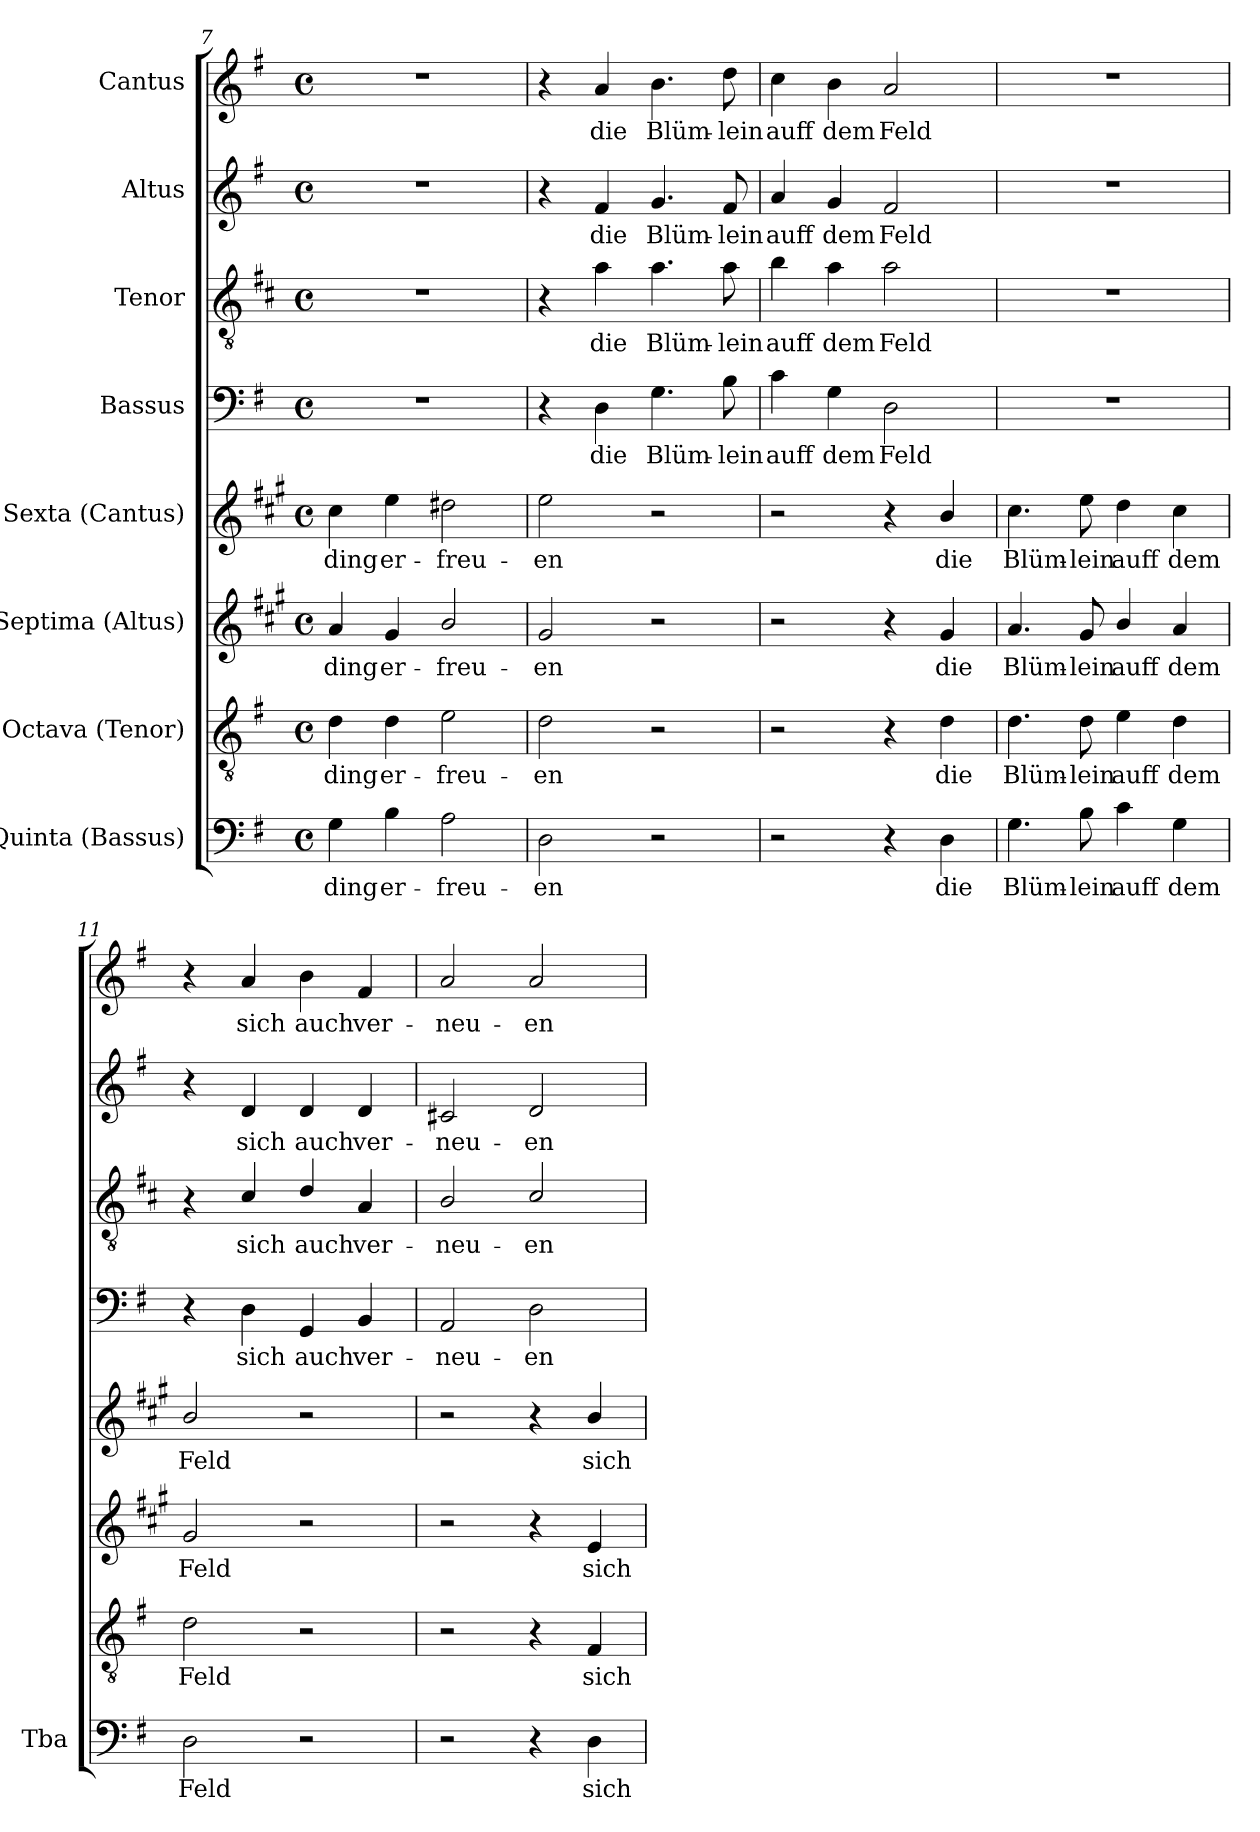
**kern	**text	**kern	**text	**kern	**text	**kern	**text	**kern	**text	**kern	**text	**kern	**text	**kern	**text
*part8	*part8	*part7	*part7	*part6	*part6	*part5	*part5	*part4	*part4	*part3	*part3	*part2	*part2	*part1	*part1
*staff8	*staff8	*staff7	*staff7	*staff6	*staff6	*staff5	*staff5	*staff4	*staff4	*staff3	*staff3	*staff2	*staff2	*staff1	*staff1
*I"Quinta (Bassus)	*	*I"Octava (Tenor)	*	*I"Septima (Altus)	*	*I"Sexta (Cantus)	*	*I"Bassus	*	*I"Tenor	*	*I"Altus	*	*I"Cantus	*
*I'Tba	*	*	*	*	*	*	*	*	*	*	*	*	*	*	*
*clefF4	*	*clefGv2	*	*clefG2	*	*clefG2	*	*clefF4	*	*clefGv2	*	*clefG2	*	*clefG2	*
*	*	*	*	*ITrd1c2	*	*ITrd1c2	*	*	*	*ITrd4c7	*	*	*	*	*
*k[f#]	*	*k[f#]	*	*k[f#]	*	*k[f#]	*	*k[f#]	*	*k[f#]	*	*k[f#]	*	*k[f#]	*
*G:	*	*G:	*	*G:	*	*G:	*	*G:	*	*G:	*	*G:	*	*G:	*
*M4/4	*	*M4/4	*	*M4/4	*	*M4/4	*	*M4/4	*	*M4/4	*	*M4/4	*	*M4/4	*
*met(c)	*	*met(c)	*	*met(c)	*	*met(c)	*	*met(c)	*	*met(c)	*	*met(c)	*	*met(c)	*
=7	=7	=7	=7	=7	=7	=7	=7	=7	=7	=7	=7	=7	=7	=7	=7
4G\	ding	4d\	ding	4g/	ding	4b\	ding	1r	.	1r	.	1r	.	1r	.
4B\	er-	4d\	er-	4f#/	er-	4dd\	er-	.	.	.	.	.	.	.	.
2A\	-freu-	2e\	-freu-	2a/	-freu-	2cc#X\	-freu-	.	.	.	.	.	.	.	.
!!LO:LB:g=z
=8	=8	=8	=8	=8	=8	=8	=8	=8	=8	=8	=8	=8	=8	=8	=8
2D\	-en	2d\	-en	2f#/	-en	2dd\	-en	4r	.	4r	.	4r	.	4r	.
.	.	.	.	.	.	.	.	4D\	die	4d\	die	4f#/	die	4a/	die
2r	.	2r	.	2r	.	2r	.	4.G\	Blüm-	4.d\	Blüm-	4.g/	Blüm-	4.b\	Blüm-
.	.	.	.	.	.	.	.	8B\	-lein	8d\	-lein	8f#/	-lein	8dd\	-lein
=9	=9	=9	=9	=9	=9	=9	=9	=9	=9	=9	=9	=9	=9	=9	=9
2r	.	2r	.	2r	.	2r	.	4c\	auff	4e\	auff	4a/	auff	4cc\	auff
.	.	.	.	.	.	.	.	4G\	dem	4d\	dem	4g/	dem	4b\	dem
4r	.	4r	.	4r	.	4r	.	2D\	Feld	2d\	Feld	2f#/	Feld	2a/	Feld
4D\	die	4d\	die	4f#/	die	4a/	die	.	.	.	.	.	.	.	.
=10	=10	=10	=10	=10	=10	=10	=10	=10	=10	=10	=10	=10	=10	=10	=10
4.G\	Blüm-	4.d\	Blüm-	4.g/	Blüm-	4.b\	Blüm-	1r	.	1r	.	1r	.	1r	.
8B\	-lein	8d\	-lein	8f#/	-lein	8dd\	-lein	.	.	.	.	.	.	.	.
4c\	auff	4e\	auff	4a/	auff	4cc\	auff	.	.	.	.	.	.	.	.
4G\	dem	4d\	dem	4g/	dem	4b\	dem	.	.	.	.	.	.	.	.
=11	=11	=11	=11	=11	=11	=11	=11	=11	=11	=11	=11	=11	=11	=11	=11
2D\	Feld	2d\	Feld	2f#/	Feld	2a/	Feld	4r	.	4r	.	4r	.	4r	.
.	.	.	.	.	.	.	.	4D\	sich	4F#/	sich	4d/	sich	4a/	sich
2r	.	2r	.	2r	.	2r	.	4GG/	auch	4G/	auch	4d/	auch	4b\	auch
.	.	.	.	.	.	.	.	4BB/	ver-	4D/	ver-	4d/	ver-	4f#/	ver-
=12	=12	=12	=12	=12	=12	=12	=12	=12	=12	=12	=12	=12	=12	=12	=12
2r	.	2r	.	2r	.	2r	.	2AA/	-neu-	2E/	-neu-	2c#X/	-neu-	2a/	-neu-
4r	.	4r	.	4r	.	4r	.	2D\	-en	2F#/	-en	2d/	-en	2a/	-en
4D\	sich	4F#/	sich	4d/	sich	4a/	sich	.	.	.	.	.	.	.	.
=	=	=	=	=	=	=	=	=	=	=	=	=	=	=	=
*-	*-	*-	*-	*-	*-	*-	*-	*-	*-	*-	*-	*-	*-	*-	*-
